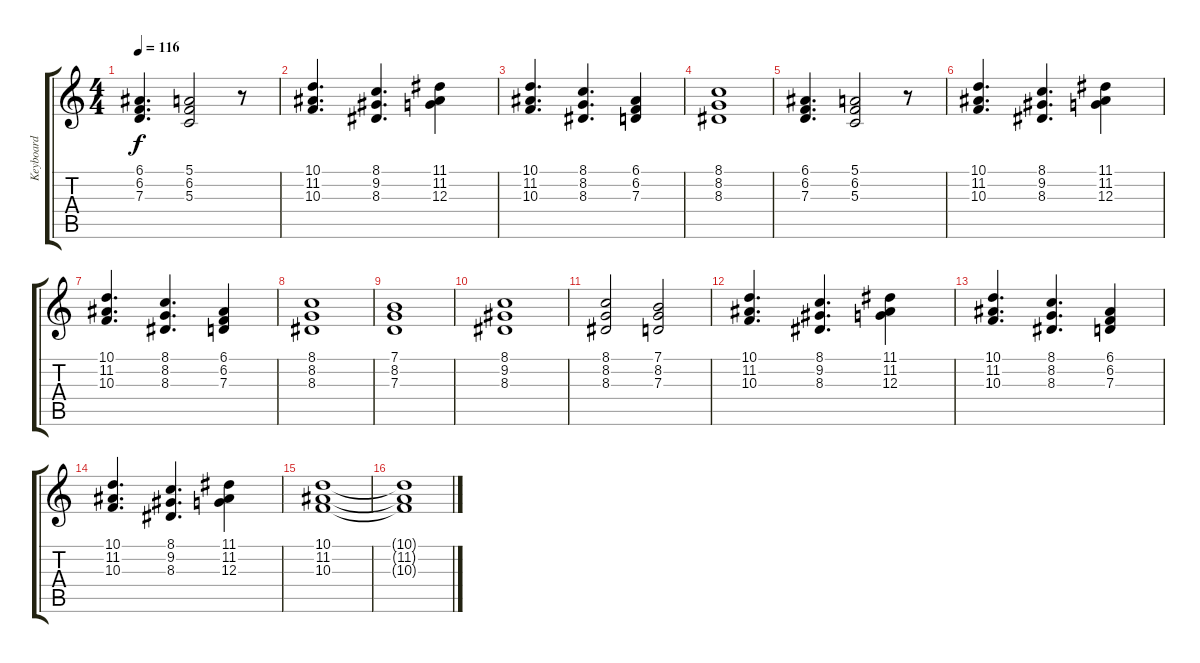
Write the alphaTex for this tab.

\track ("Keyboard" "Keyboard") {instrument pad1newage}
\staff {score tabs}
\tuning (E4 B3 G3 D3 A2 E2) {hide}
\ts (4 4)
\tempo 116
\clef g2
\ks c
(6.1 6.2 7.3).4{d dy f} (5.1 6.2 5.3).2 r.8 |
(10.1 11.2 10.3).4{d} (8.1 9.2 8.3).4{d} (11.1 11.2 12.3).4 |
(10.1 11.2 10.3).4{d} (8.1 8.2 8.3).4{d} (6.1 6.2 7.3).4 |
(8.1 8.2 8.3).1 |
(6.1 6.2 7.3).4{d} (5.1 6.2 5.3).2 r.8 |
(10.1 11.2 10.3).4{d} (8.1 9.2 8.3).4{d} (11.1 11.2 12.3).4 |
(10.1 11.2 10.3).4{d} (8.1 8.2 8.3).4{d} (6.1 6.2 7.3).4 |
(8.1 8.2 8.3).1 |
(7.1 8.2 7.3).1 |
(8.1 9.2 8.3).1 |
(8.1 8.2 8.3).2 (7.1 8.2 7.3).2 |
(10.1 11.2 10.3).4{d} (8.1 9.2 8.3).4{d} (11.1 11.2 12.3).4 |
(10.1 11.2 10.3).4{d} (8.1 8.2 8.3).4{d} (6.1 6.2 7.3).4 |
(10.1 11.2 10.3).4{d} (8.1 9.2 8.3).4{d} (11.1 11.2 12.3).4 |
(10.1 11.2 10.3).1 |
(10.1{t} 11.2{t} 10.3{t}).1
